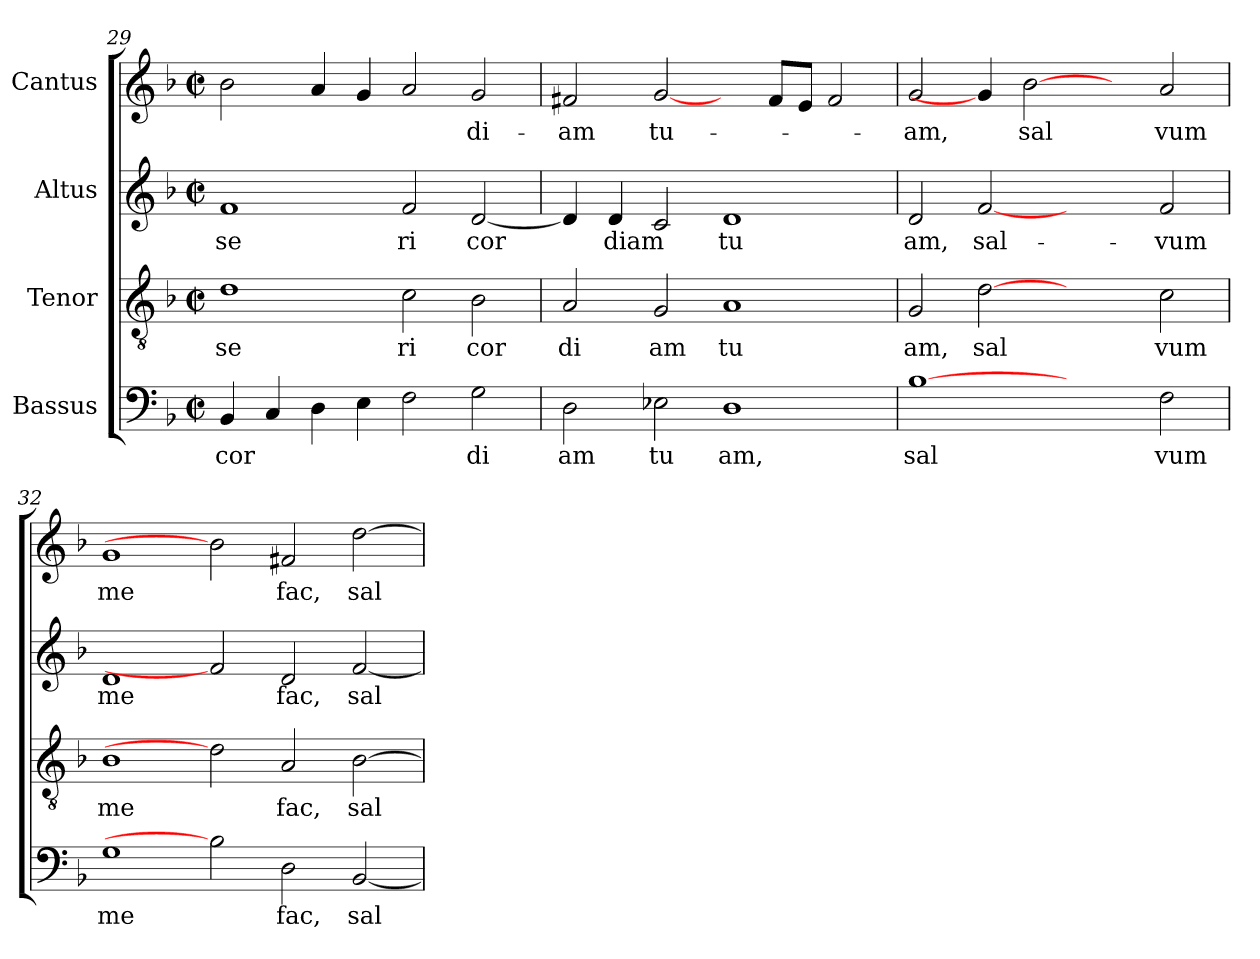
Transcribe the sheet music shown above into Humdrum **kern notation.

**kern	**text	**kern	**text	**kern	**text	**kern	**text
*part4	*part4	*part3	*part3	*part2	*part2	*part1	*part1
*staff4	*staff4	*staff3	*staff3	*staff2	*staff2	*staff1	*staff1
*I"Bassus	*	*I"Tenor	*	*I"Altus	*	*I"Cantus	*
*clefF4	*	*clefGv2	*	*clefG2	*	*clefG2	*
*k[b-]	*	*k[b-]	*	*k[b-]	*	*k[b-]	*
*F:	*	*F:	*	*F:	*	*F:	*
*M2/2	*	*M2/2	*	*M2/2	*	*M2/2	*
*met(c|)	*	*met(c|)	*	*met(c|)	*	*met(c|)	*
=29	=29	=29	=29	=29	=29	=29	=29
!	!LO:LY:b	!	!LO:LY:b:cj	!	!LO:LY:b:cj	!	!
4BB-/	cor	1d	se	1f	se	2b-\	.
4C/	.	.	.	.	.	.	.
4D\	.	.	.	.	.	4a/	.
4E\	.	.	.	.	.	4g/	.
!	!	!	!LO:LY:b:cj	!	!LO:LY:b:cj	!	!
2F\	.	2c\	ri	2f/	ri	2a/	.
!	!LO:LY:b:cj	!	!LO:LY:b:cj	!	!LO:LY:b	!	!LO:LY:b:cj
2G\	di	2B-\	cor	[<2d/	cor	2g/	-di-
=30	=30	=30	=30	=30	=30	=30	=30
!	!LO:LY:b:cj	!	!LO:LY:b:cj	!	!	!	!LO:LY:b:cj
2D\	am	2A/	di	4d/]	.	2f#X/	-am
!	!	!	!	!	!LO:LY:b	!	!
.	.	.	.	4d/	diam	.	.
!	!LO:LY:b:cj	!	!LO:LY:b:cj	!	!	!	!LO:LY:b:cj
2E-X\	tu	2G/	am	2c/	.	[2g/	tu-
!	!LO:LY:b:cj	!	!LO:LY:b:cj	!	!LO:LY:b:cj	!	!
1D	am,	1A	tu	1d	tu	4ryy	.
.	.	.	.	.	.	8f#/L	.
.	.	.	.	.	.	8e/J	.
.	.	.	.	.	.	2f#/	.
!!LO:LB:g=z
=31	=31	=31	=31	=31	=31	=31	=31
!	!LO:LY:b:cj	!	!LO:LY:b:cj	!	!LO:LY:b:cj	!	!LO:LY:b:cj
[1B-	sal	2G/	am,	2d/	am,	2g/	-am,
!	!	!	!LO:LY:b:cj	!	!LO:LY:b:cj	!	!
.	.	[2d	sal	[2f	sal-	4g/]	.
!	!	!	!	!	!	!	!LO:LY:b:cj
.	.	.	.	.	.	[2b-	sal
2ryy	.	2ryy	.	2ryy	.	.	.
.	.	.	.	.	.	4ryy	.
!	!LO:LY:b:cj	!	!LO:LY:b:cj	!	!LO:LY:b:cj	!	!LO:LY:b:cj
2F\	vum	2c\	vum	2f/	-vum	2a/	vum
=32	=32	=32	=32	=32	=32	=32	=32
!	!LO:LY:b:cj	!	!LO:LY:b:cj	!	!LO:LY:b:cj	!	!LO:LY:b:cj
1G	me	1B-	me	1d	me	1g	me
2B-]	.	2d]	.	2f]	.	2b-]	.
!	!LO:LY:b:cj	!	!LO:LY:b:cj	!	!LO:LY:b:cj	!	!LO:LY:b:cj
2D\	fac,	2A/	fac,	2d/	fac,	2f#X/	fac,
!	!LO:LY:b	!	!LO:LY:b	!	!LO:LY:b	!	!LO:LY:b
[<2BB-/	sal	[>2B-\	sal	[<2f/	sal-	[>2dd\	sal
=	=	=	=	=	=	=	=
*-	*-	*-	*-	*-	*-	*-	*-
